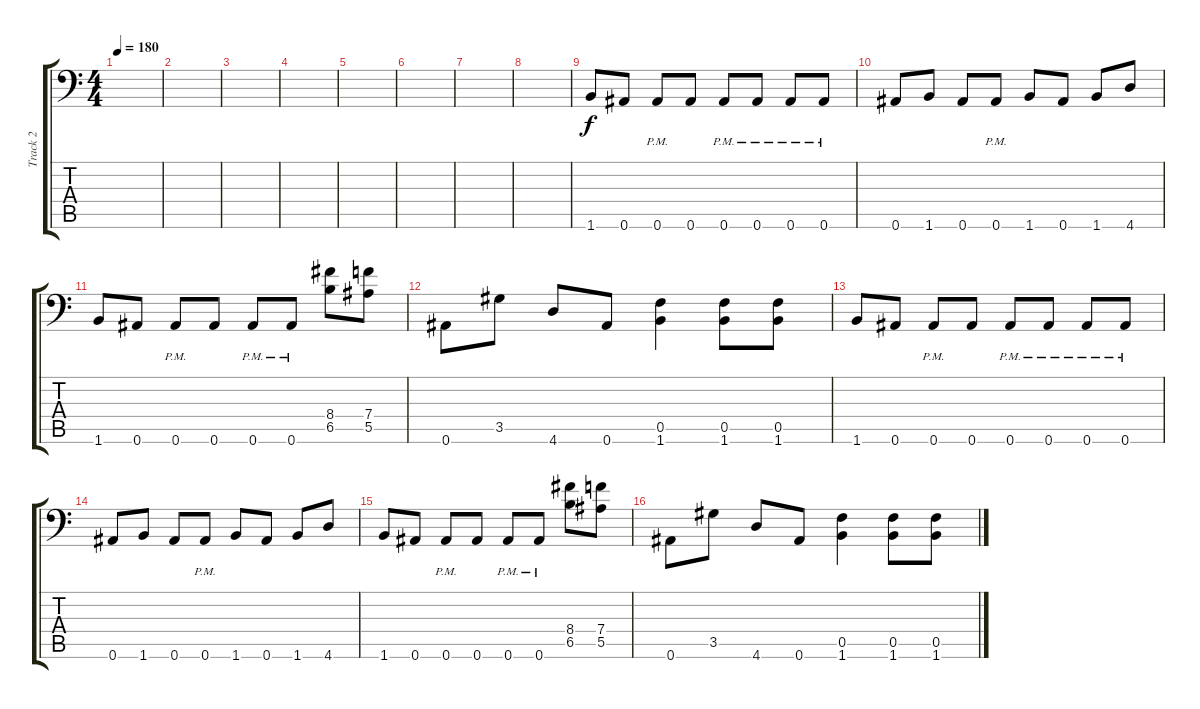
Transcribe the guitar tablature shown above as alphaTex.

\track ("Track 2" "Track 2") {instrument distortionguitar}
\staff {score tabs}
\tuning (C4 G3 Eb3 Bb2 F2 Bb1) {hide}
\ts (4 4)
\tempo 180
\clef f4
\ks c
|
|
|
|
|
|
|
|
1.6.8 0.6.8 0.6{pm}.8 0.6.8 0.6{pm}.8 0.6{pm}.8 0.6{pm}.8 0.6{pm}.8 |
0.6.8 1.6.8 0.6.8 0.6{pm}.8 1.6.8 0.6.8 1.6.8 4.6.8 |
1.6.8 0.6.8 0.6{pm}.8 0.6.8 0.6{pm}.8 0.6{pm}.8 (8.4 6.5).8 (7.4 5.5).8 |
0.6.8 3.5.8 4.6.8 0.6.8 (0.5 1.6).4 (0.5 1.6).8 (0.5 1.6).8 |
1.6.8 0.6.8 0.6{pm}.8 0.6.8 0.6{pm}.8 0.6{pm}.8 0.6{pm}.8 0.6{pm}.8 |
0.6.8 1.6.8 0.6.8 0.6{pm}.8 1.6.8 0.6.8 1.6.8 4.6.8 |
1.6.8 0.6.8 0.6{pm}.8 0.6.8 0.6{pm}.8 0.6{pm}.8 (8.4 6.5).8 (7.4 5.5).8 |
0.6.8 3.5.8 4.6.8 0.6.8 (0.5 1.6).4 (0.5 1.6).8 (0.5 1.6).8
